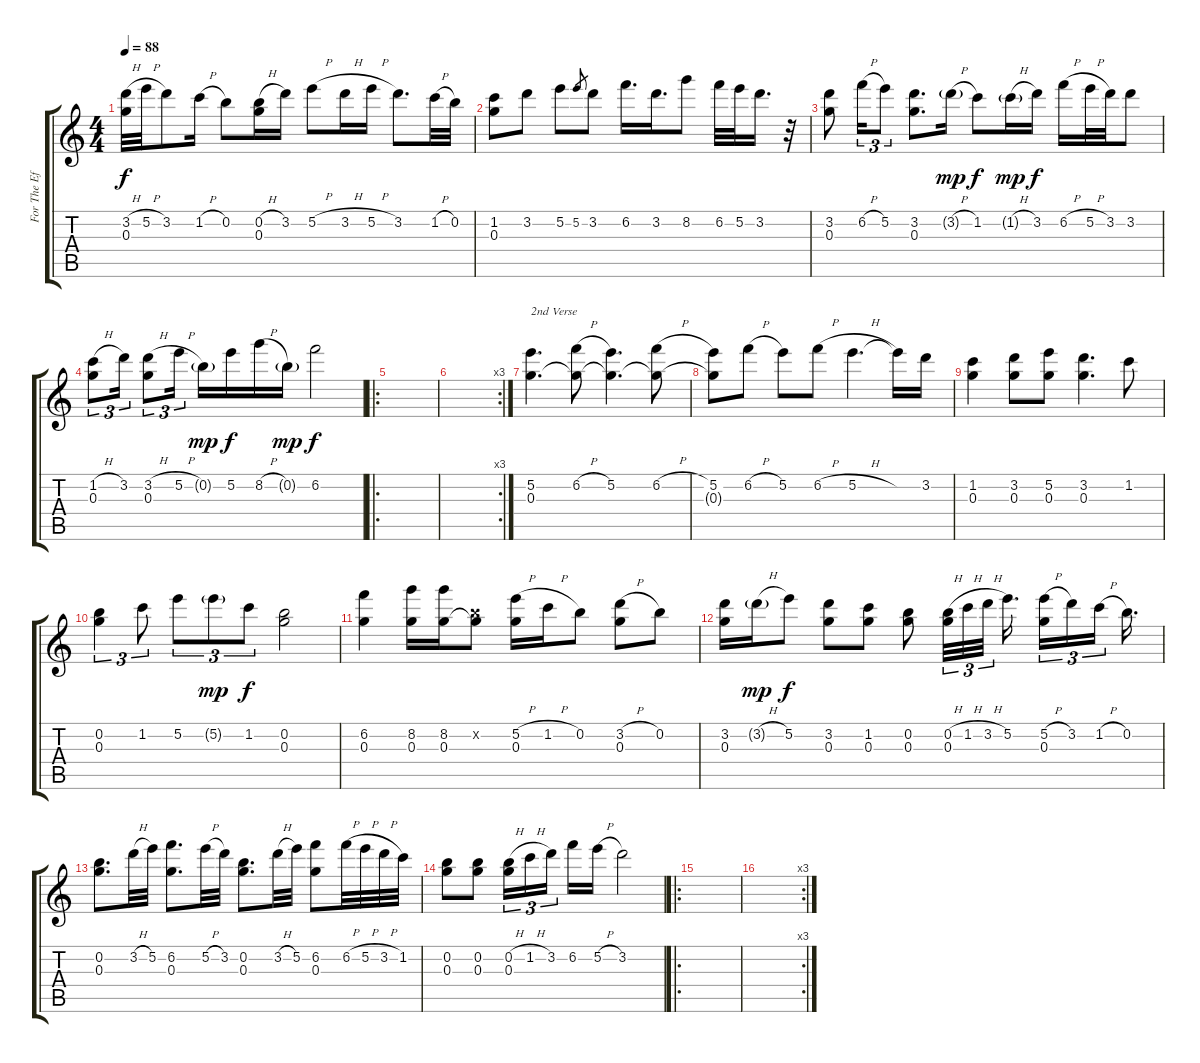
\track ("For The Effect" "For The Ef") {instrument overdrivenguitar}
\staff {score tabs}
\tuning (E5 B4 G4 D4 A3 D3) {hide}
\ts (4 4)
\tempo 88
\clef g2
\ks c
(3.2{h} 0.3).32{dy f} 5.2{h}.32 3.2.8 1.2{h}.16 0.2.8 (0.2{h} 0.3).16 3.2.16 5.2{h}.8 3.2{h}.16 5.2{h}.16 3.2.8{d} 1.2{h}.32 0.2.32 |
(1.2 0.3).8 3.2.8 5.2.8 5.2.8{gr} 3.2.8 6.2.16{d} 3.2.16{d} 8.2.8 6.2.32 5.2.32 3.2.16{d} r.32 |
(3.2 0.3).8 6.2{h}.16{tu (3 2)} 5.2.8{tu (3 2)} (3.2 0.3).8{d} 3.2{h g}.16{dy mp} 1.2.8{dy f} 1.2{h g}.16{dy mp} 3.2.16{dy f} 6.2{h}.16 5.2{h}.32 3.2.32 3.2.8 |
(1.2{h} 0.3).8{tu (3 2)} 3.2.16{tu (3 2)} (3.2{h} 0.3).8{tu (3 2)} 5.2{h}.16{tu (3 2)} 0.2{g}.16{dy mp} 5.2.16{dy f} 8.2{h}.16 0.2{g}.16{dy mp} 6.2.2{dy f} |
\ro
|
\rc 3
|
(5.2 0.3).4{d txt "2nd Verse"} (6.2{h} 0.3{t}).8 (5.2 0.3{t}).4{d} (6.2{h} 0.3{t}).8 |
(5.2 0.3{t}).8 6.2{h}.8 5.2.8 6.2{h}.8 5.2{h}.4{d} 5.2{t}.16 3.2.16 |
(1.2 0.3).4 (3.2 0.3).8 (5.2 0.3).8 (3.2 0.3).4{d} 1.2.8 |
(0.2 0.3).4{tu (3 2)} 1.2.8{tu (3 2)} 5.2.8{tu (3 2)} 5.2{g}.8{tu (3 2) dy mp} 1.2.8{tu (3 2) dy f} (0.2 0.3).2 |
(6.2 0.3).4 (8.2 0.3).16 (8.2 0.3).16 (0.2{x} 0.3{t}).8 (5.2{h} 0.3).16 1.2{h}.16 0.2.8 (3.2{h} 0.3).8 0.2.8 |
(3.2 0.3).16 3.2{h g}.16{dy mp} 5.2.8{dy f} (3.2 0.3).8 (1.2 0.3).8 (0.2 0.3).8 (0.2{h} 0.3).32{tu (3 2)} 1.2{h}.32{tu (3 2)} 3.2{h}.32{tu (3 2) beam splitsecondary} 5.2.16{d} (5.2{h} 0.3).16{tu (3 2)} 3.2.16{tu (3 2)} 1.2{h}.16{tu (3 2) beam splitsecondary} 0.2.16{d} |
(0.2 0.3).8{d} 3.2{h}.32 5.2.32 (6.2 0.3).8{d} 5.2{h}.32 3.2.32 (0.2 0.3).8{d} 3.2{h}.32 5.2.32 (6.2 0.3).8 6.2{h}.32 5.2{h}.32 3.2{h}.32 1.2.32 |
(0.2 0.3).8 (0.2 0.3).8 (0.2{h} 0.3).16{tu (3 2)} 1.2{h}.16{tu (3 2)} 3.2.16{tu (3 2) beam splitsecondary} 6.2.16 5.2{h}.16 3.2.2 |
\ro
|
\rc 3
